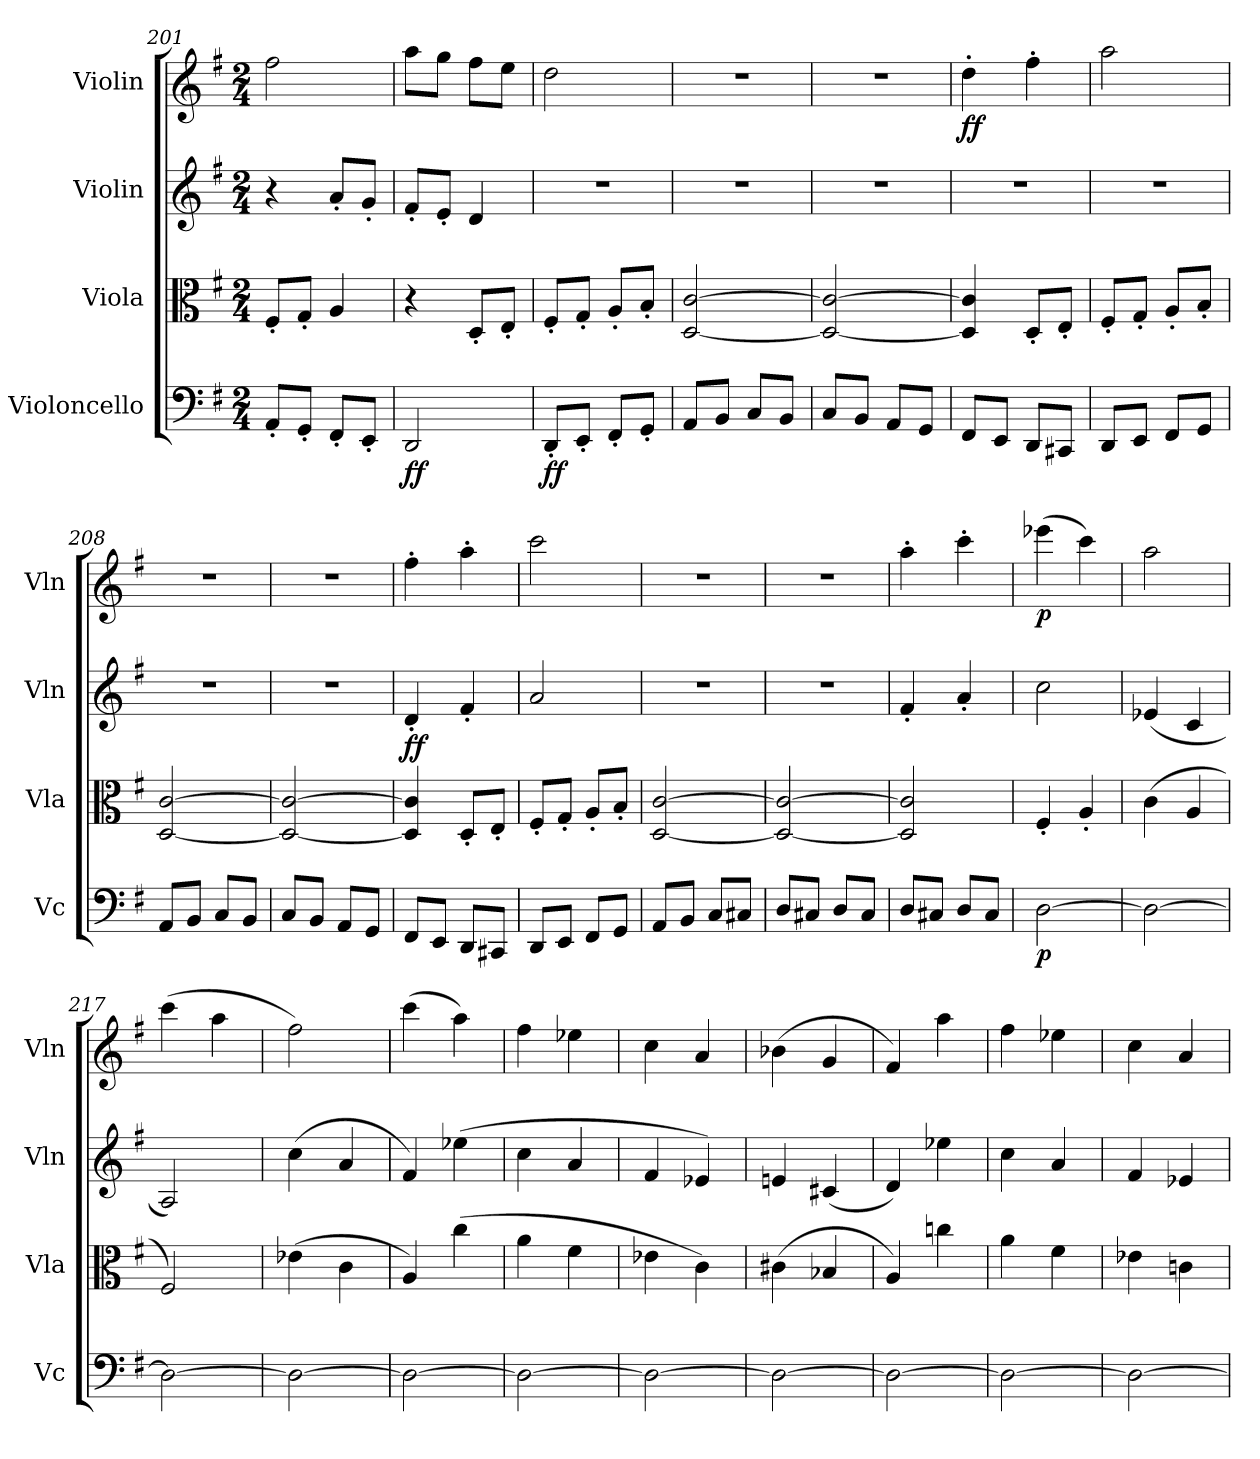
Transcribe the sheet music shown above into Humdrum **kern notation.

**kern	**dynam	**kern	**kern	**dynam	**kern	**dynam
*part4	*part4	*part3	*part2	*part2	*part1	*part1
*staff4	*staff4	*staff3	*staff2	*staff2	*staff1	*staff1
*I"Violoncello	*	*I"Viola	*I"Violin	*	*I"Violin	*
*I'Vc	*	*I'Vla	*I'Vln	*	*I'Vln	*
*clefF4	*	*clefC3	*clefG2	*	*clefG2	*
*k[f#]	*	*k[f#]	*k[f#]	*	*k[f#]	*
*G:	*	*G:	*G:	*	*G:	*
*M2/4	*	*M2/4	*M2/4	*	*M2/4	*
=201	=201	=201	=201	=201	=201	=201
8AA'/L	.	8F#'/L	4r	.	2ff#\	.
8GG'/J	.	8G'/J	.	.	.	.
8FF#'/L	.	4A/	8a'/L	.	.	.
8EE'/J	.	.	8g'/J	.	.	.
=202	=202	=202	=202	=202	=202	=202
2DD/	ff	4r	8f#'/L	.	8aa\L	.
.	.	.	8e'/J	.	8gg\J	.
.	.	8D'/L	4d/	.	8ff#\L	.
.	.	8E'/J	.	.	8ee\J	.
=203	=203	=203	=203	=203	=203	=203
8DD'/L	ff	8F#'/L	2r	.	2dd\	.
8EE'/J	.	8G'/J	.	.	.	.
8FF#'/L	.	8A'/L	.	.	.	.
8GG'/J	.	8B'/J	.	.	.	.
=204	=204	=204	=204	=204	=204	=204
8AA/L	.	[2D/ [2c/	2r	.	2r	.
8BB/J	.	.	.	.	.	.
8C/L	.	.	.	.	.	.
8BB/J	.	.	.	.	.	.
=205	=205	=205	=205	=205	=205	=205
8C/L	.	2D_/ 2c_/	2r	.	2r	.
8BB/J	.	.	.	.	.	.
8AA/L	.	.	.	.	.	.
8GG/J	.	.	.	.	.	.
=206	=206	=206	=206	=206	=206	=206
8FF#/L	.	4D]/ 4c]/	2r	.	4dd'\	ff
8EE/J	.	.	.	.	.	.
8DD/L	.	8D'/L	.	.	4ff#'\	.
8CC#X/J	.	8E'/J	.	.	.	.
=207	=207	=207	=207	=207	=207	=207
8DD/L	.	8F#'/L	2r	.	2aa\	.
8EE/J	.	8G'/J	.	.	.	.
8FF#/L	.	8A'/L	.	.	.	.
8GG/J	.	8B'/J	.	.	.	.
=208	=208	=208	=208	=208	=208	=208
8AA/L	.	[2D/ [2c/	2r	.	2r	.
8BB/J	.	.	.	.	.	.
8C/L	.	.	.	.	.	.
8BB/J	.	.	.	.	.	.
=209	=209	=209	=209	=209	=209	=209
8C/L	.	2D_/ 2c_/	2r	.	2r	.
8BB/J	.	.	.	.	.	.
8AA/L	.	.	.	.	.	.
8GG/J	.	.	.	.	.	.
=210	=210	=210	=210	=210	=210	=210
8FF#/L	.	4D]/ 4c]/	4d'/	ff	4ff#'\	.
8EE/J	.	.	.	.	.	.
8DD/L	.	8D'/L	4f#'/	.	4aa'\	.
8CC#X/J	.	8E'/J	.	.	.	.
=211	=211	=211	=211	=211	=211	=211
8DD/L	.	8F#'/L	2a/	.	2ccc\	.
8EE/J	.	8G'/J	.	.	.	.
8FF#/L	.	8A'/L	.	.	.	.
8GG/J	.	8B'/J	.	.	.	.
=212	=212	=212	=212	=212	=212	=212
8AA/L	.	[2D/ [2c/	2r	.	2r	.
8BB/J	.	.	.	.	.	.
8C/L	.	.	.	.	.	.
8C#X/J	.	.	.	.	.	.
=213	=213	=213	=213	=213	=213	=213
8D/L	.	2D_/ 2c_/	2r	.	2r	.
8C#X/J	.	.	.	.	.	.
8D/L	.	.	.	.	.	.
8C#/J	.	.	.	.	.	.
=214	=214	=214	=214	=214	=214	=214
8D/L	.	2D]/ 2c]/	4f#'/	.	4aa'\	.
8C#X/J	.	.	.	.	.	.
8D/L	.	.	4a'/	.	4ccc'\	.
8C#/J	.	.	.	.	.	.
=215	=215	=215	=215	=215	=215	=215
[2D\	p	4F#'/	2cc\	.	(4eee-X\	p
.	.	4A'/	.	.	4ccc\)	.
=216	=216	=216	=216	=216	=216	=216
2D\_	.	(4c\	(4e-X/	.	2aa\	.
.	.	4A/	4c/	.	.	.
=217	=217	=217	=217	=217	=217	=217
2D\_	.	2F#/)	2A/)	.	(4ccc\	.
.	.	.	.	.	4aa\	.
=218	=218	=218	=218	=218	=218	=218
2D\_	.	(4e-X\	(4cc\	.	2ff#\)	.
.	.	4c\	4a/	.	.	.
=219	=219	=219	=219	=219	=219	=219
2D\_	.	4A/)	4f#/)	.	(4ccc\	.
.	.	(4cc\	(4ee-X\	.	4aa\)	.
=220	=220	=220	=220	=220	=220	=220
2D\_	.	4a\	4cc\	.	4ff#\	.
.	.	4f#\	4a/	.	4ee-X\	.
=221	=221	=221	=221	=221	=221	=221
2D\_	.	4e-X\	4f#/	.	4cc\	.
.	.	4c\)	4e-X/)	.	4a/	.
=222	=222	=222	=222	=222	=222	=222
2D\_	.	(4c#X\	4en/	.	(4b-X\	.
.	.	4B-X/	(4c#X/	.	4g/	.
=223	=223	=223	=223	=223	=223	=223
2D\_	.	4A/)	4d/)	.	4f#/)	.
.	.	4ccn\	4ee-X\	.	4aa\	.
=224	=224	=224	=224	=224	=224	=224
2D\_	.	4a\	4cc\	.	4ff#\	.
.	.	4f#\	4a/	.	4ee-X\	.
=225	=225	=225	=225	=225	=225	=225
2D\_	.	4e-X\	4f#/	.	4cc\	.
.	.	4cn\	4e-X/	.	4a/	.
=	=	=	=	=	=	=
*-	*-	*-	*-	*-	*-	*-
